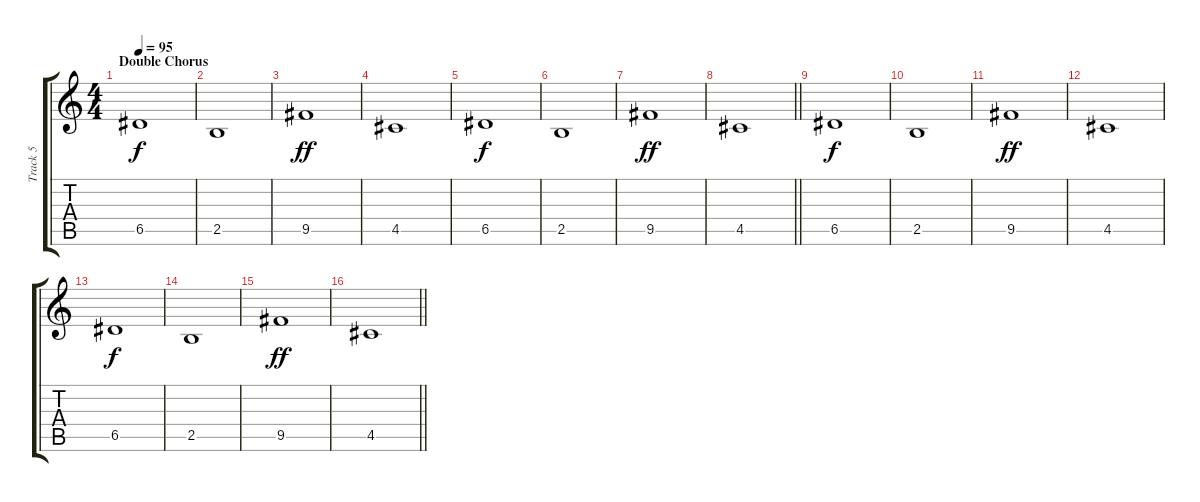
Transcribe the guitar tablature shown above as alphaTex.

\track ("Track 5" "Track 5") {instrument distortionguitar}
\staff {score tabs}
\tuning (E4 B3 G3 D3 A2 E2) {hide}
\ts (4 4)
\section ("" "Double Chorus")
\tempo 95
\clef g2
\ks c
6.5.1{dy f} |
2.5.1 |
9.5.1{dy ff} |
4.5.1 |
6.5.1{dy f} |
2.5.1 |
9.5.1{dy ff} |
\barLineRight lightlight
4.5.1 |
6.5.1{dy f} |
2.5.1 |
9.5.1{dy ff} |
4.5.1 |
6.5.1{dy f} |
2.5.1 |
9.5.1{dy ff} |
\barLineRight lightlight
4.5.1
